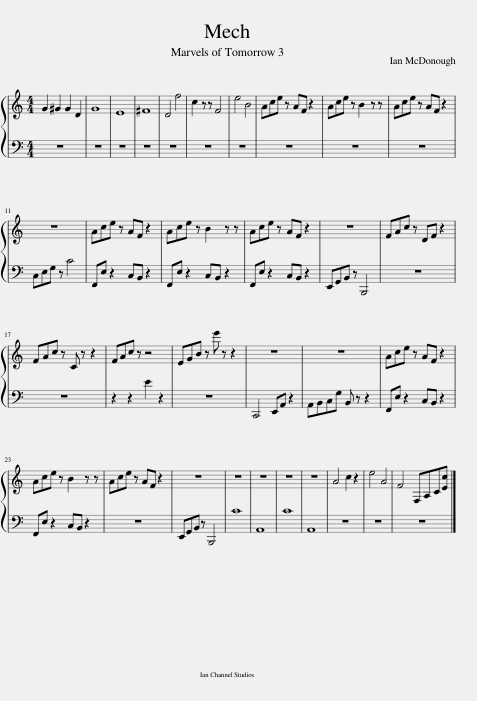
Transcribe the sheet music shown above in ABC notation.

X:1
%%score { 1 | 2 }
L:1/8
M:4/4
I:linebreak $
K:C
V:1 treble
V:2 bass
V:1
 G2 ^G2 G2 D2 | G8 | E8 | ^F8 | D4 f4 | %5
 c2 z z F4 | e4 B4 | Ace z AF z2 | Ace z B2 z z | Ace z AF z2 |$ %10
 z8 | Ace z AF z2 | Ace z B2 z z | Ace z AF z2 | z8 | %15
 FAc z DF z2 |$ FAc z C z z2 | FAc z z4 | EGB z e' z z2 | z8 | %20
 z8 | Ace z AF z2 |$ Ace z B2 z z | Ace z AF z2 | z8 | %25
 z8 | z8 | z8 | z8 | A4 c2 z2 | %30
 e4 A4 | F4 F,A,C[Ec] |] %32
V:2
 z8 | z8 | z8 | z8 | z8 | %5
 z8 | z8 | z8 | z8 | z8 |$ %10
 C,E,G, z C4 | F,,E, z2 C,B,, z2 | F,,E, z2 C,B,, z2 | F,,E, z2 C,B,, z2 | E,,G,,B,, z B,,,4 | %15
 z8 |$ z8 | z2 z2 E2 z2 | z8 | C,,4 E,,A,, z2 | %20
 A,,B,,C,G, B,, z z2 | F,,E, z2 C,B,, z2 |$ F,,E, z2 C,B,, z2 | z8 | E,,G,,B,, z B,,,4 | %25
 C8 | A,,8 | C8 | A,,8 | z8 | %30
 z8 | z8 |] %32
